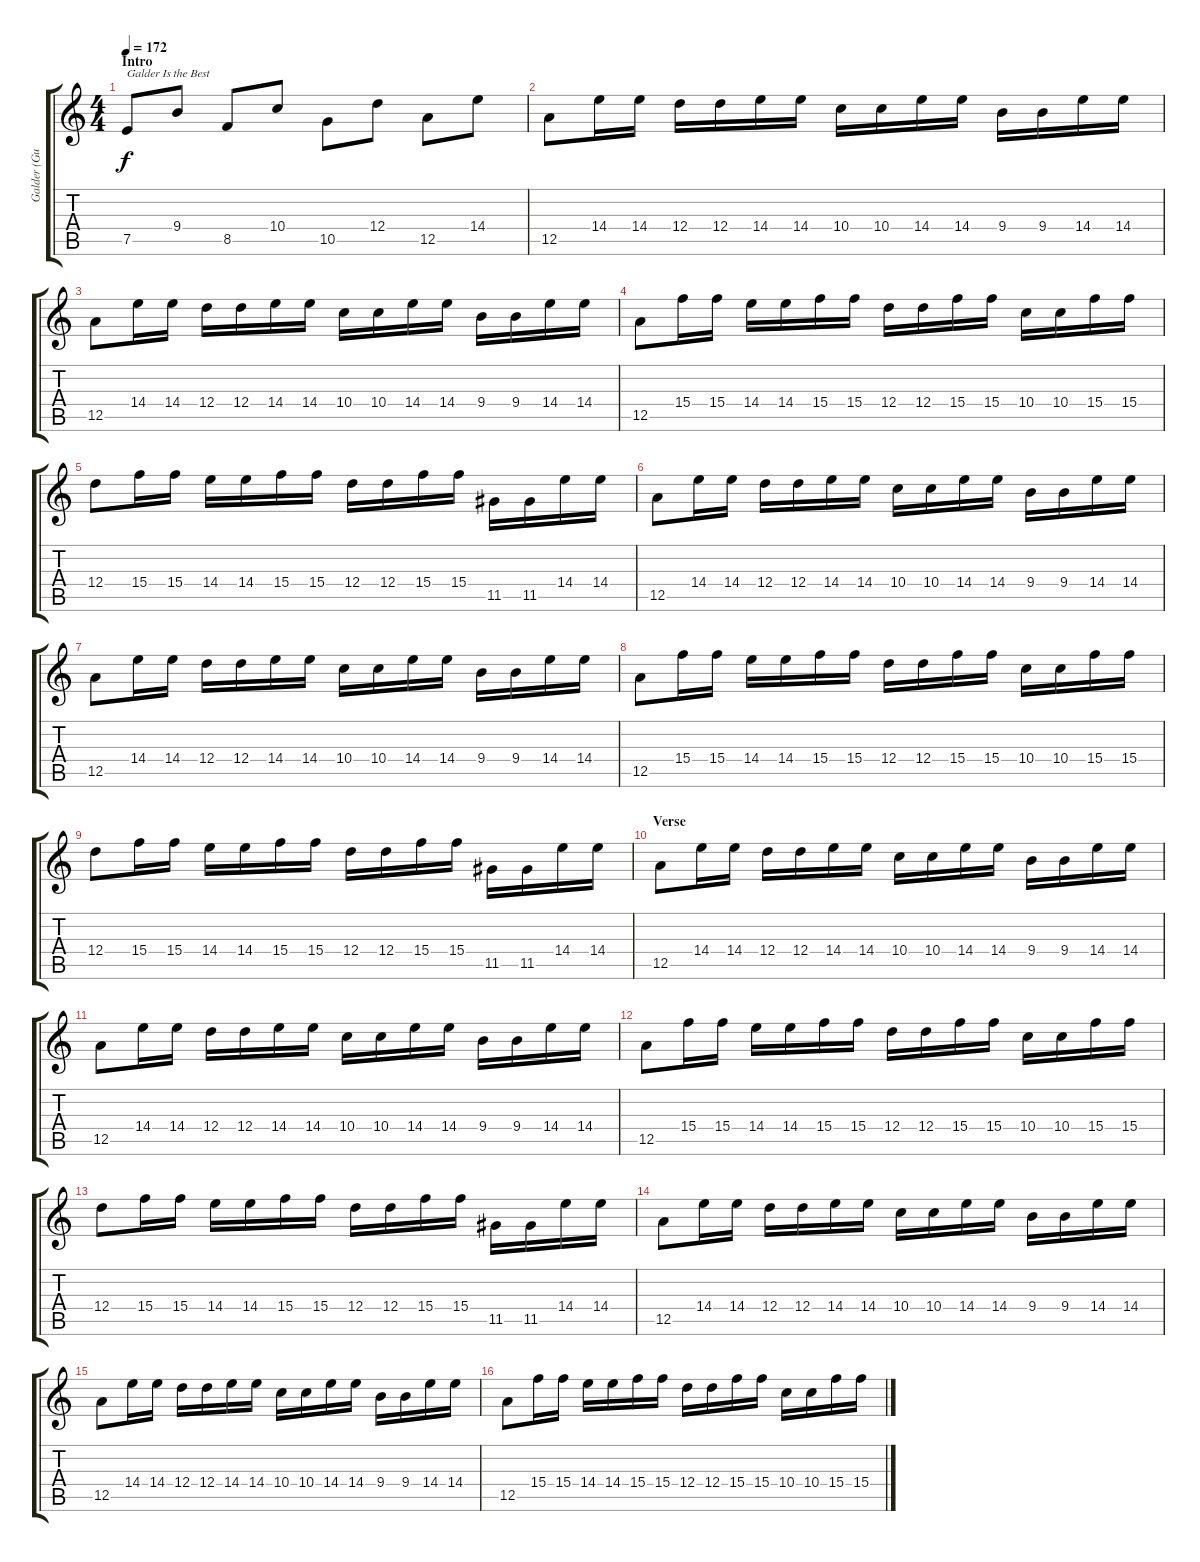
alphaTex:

\track ("Galder (Guitar1)" "Galder (Gu") {instrument distortionguitar}
\staff {score tabs}
\tuning (E4 B3 G3 D3 A2 E2) {hide}
\ts (4 4)
\section ("" "Intro")
\tempo 172
\clef g2
\ks c
7.5.8{txt "Galder Is the Best" dy f instrument distortionguitar} 9.4.8 8.5.8 10.4.8 10.5.8 12.4.8 12.5.8 14.4.8 |
12.5.8 14.4.16 14.4.16 12.4.16 12.4.16 14.4.16 14.4.16 10.4.16 10.4.16 14.4.16 14.4.16 9.4.16 9.4.16 14.4.16 14.4.16 |
12.5.8 14.4.16 14.4.16 12.4.16 12.4.16 14.4.16 14.4.16 10.4.16 10.4.16 14.4.16 14.4.16 9.4.16 9.4.16 14.4.16 14.4.16 |
12.5.8 15.4.16 15.4.16 14.4.16 14.4.16 15.4.16 15.4.16 12.4.16 12.4.16 15.4.16 15.4.16 10.4.16 10.4.16 15.4.16 15.4.16 |
12.4.8 15.4.16 15.4.16 14.4.16 14.4.16 15.4.16 15.4.16 12.4.16 12.4.16 15.4.16 15.4.16 11.5.16 11.5.16 14.4.16 14.4.16 |
12.5.8 14.4.16 14.4.16 12.4.16 12.4.16 14.4.16 14.4.16 10.4.16 10.4.16 14.4.16 14.4.16 9.4.16 9.4.16 14.4.16 14.4.16 |
12.5.8 14.4.16 14.4.16 12.4.16 12.4.16 14.4.16 14.4.16 10.4.16 10.4.16 14.4.16 14.4.16 9.4.16 9.4.16 14.4.16 14.4.16 |
12.5.8 15.4.16 15.4.16 14.4.16 14.4.16 15.4.16 15.4.16 12.4.16 12.4.16 15.4.16 15.4.16 10.4.16 10.4.16 15.4.16 15.4.16 |
12.4.8 15.4.16 15.4.16 14.4.16 14.4.16 15.4.16 15.4.16 12.4.16 12.4.16 15.4.16 15.4.16 11.5.16 11.5.16 14.4.16 14.4.16 |
\section ("" "Verse")
12.5.8 14.4.16 14.4.16 12.4.16 12.4.16 14.4.16 14.4.16 10.4.16 10.4.16 14.4.16 14.4.16 9.4.16 9.4.16 14.4.16 14.4.16 |
12.5.8 14.4.16 14.4.16 12.4.16 12.4.16 14.4.16 14.4.16 10.4.16 10.4.16 14.4.16 14.4.16 9.4.16 9.4.16 14.4.16 14.4.16 |
12.5.8 15.4.16 15.4.16 14.4.16 14.4.16 15.4.16 15.4.16 12.4.16 12.4.16 15.4.16 15.4.16 10.4.16 10.4.16 15.4.16 15.4.16 |
12.4.8 15.4.16 15.4.16 14.4.16 14.4.16 15.4.16 15.4.16 12.4.16 12.4.16 15.4.16 15.4.16 11.5.16 11.5.16 14.4.16 14.4.16 |
12.5.8 14.4.16 14.4.16 12.4.16 12.4.16 14.4.16 14.4.16 10.4.16 10.4.16 14.4.16 14.4.16 9.4.16 9.4.16 14.4.16 14.4.16 |
12.5.8 14.4.16 14.4.16 12.4.16 12.4.16 14.4.16 14.4.16 10.4.16 10.4.16 14.4.16 14.4.16 9.4.16 9.4.16 14.4.16 14.4.16 |
12.5.8 15.4.16 15.4.16 14.4.16 14.4.16 15.4.16 15.4.16 12.4.16 12.4.16 15.4.16 15.4.16 10.4.16 10.4.16 15.4.16 15.4.16
